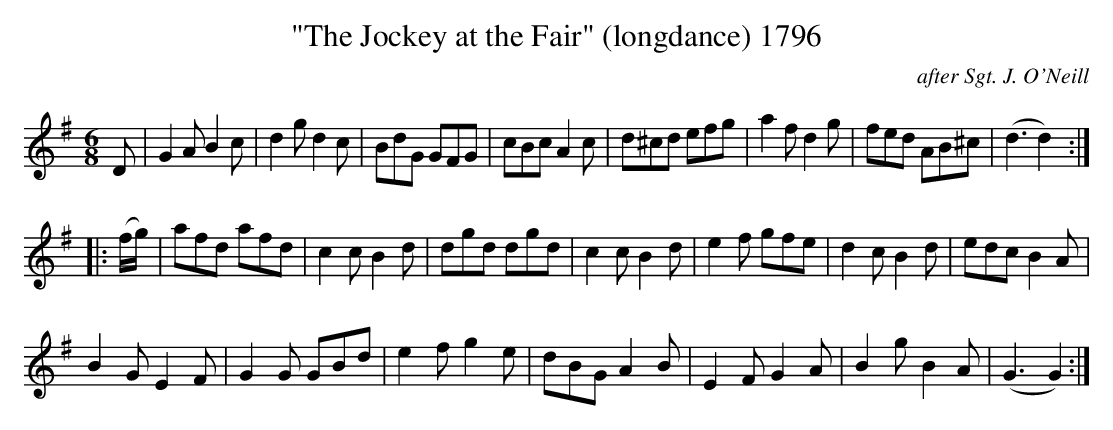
X:1
T:"The Jockey at the Fair" (longdance) 1796
C:after Sgt. J. O'Neill
BRENNAN July 2003 (HTTP://WWW.SOSYOURMOM.COM)
M:6/8
L:1/8
K:G
D|G2A B2c|d2g d2c|BdG GFG|cBc A2c|d^cd efg|a2f d2g|fed AB^c|(d3d2):|
|:(f/2g/2)|afd afd|c2c B2d|dgd dgd|c2c B2d|e2f gfe|d2c B2d|edc B2A|
B2G E2F|G2G GBd|e2f g2e|dBG A2B|E2F G2A|B2g B2A|(G3G2):|
